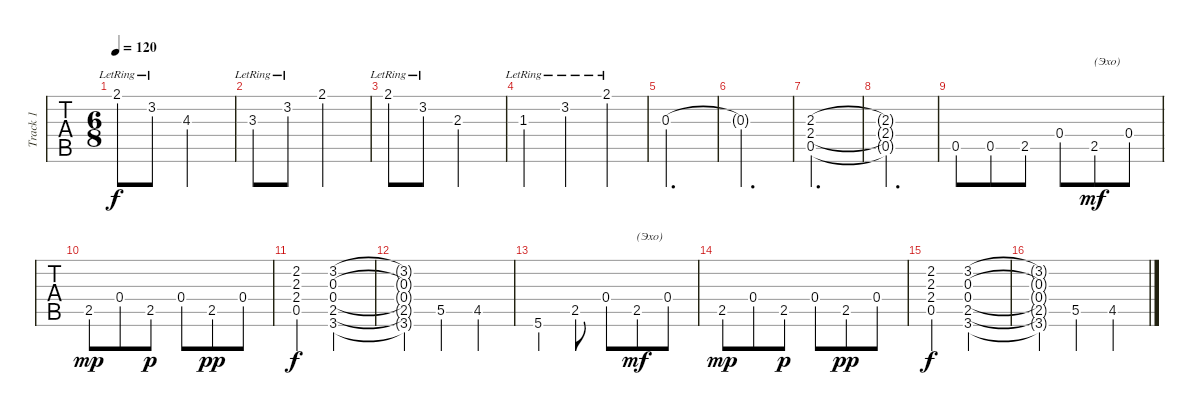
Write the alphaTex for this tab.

\track ("Track 1" "Track 1") {instrument distortionguitar}
\staff {tabs}
\tuning (E4 B3 G3 D3 A2 E2) {hide}
\ts (6 8)
\tempo 120
\clef g2
\ks c
2.1{lr}.8{dy f} 3.2{lr}.8 4.3.2 |
3.3{lr}.8 3.2{lr}.8 2.1.2 |
2.1{lr}.8 3.2{lr}.8 2.3.2 |
1.3{lr}.4 3.2{lr}.4 2.1{lr}.4 |
0.3.2{d} |
0.3{t}.2{d} |
(2.3 2.4 0.5).2{d} |
(2.3{t} 2.4{t} 0.5{t}).2{d} |
0.5.8 0.5.8 2.5.8 0.4.8 2.5.8{txt "(Эхо)" dy mf} 0.4.8 |
2.5.8{dy mp} 0.4.8 2.5.8{dy p} 0.4.8 2.5.8{dy pp} 0.4.8 |
(2.2 2.3 2.4 0.5).4{dy f} (3.2 0.3 0.4 2.5 3.6).2 |
(3.2{t} 0.3{t} 0.4{t} 2.5{t} 3.6{t}).4 5.5.4 4.5.4 |
5.6.4 2.5.8 0.4.8 2.5.8{txt "(Эхо)" dy mf} 0.4.8 |
2.5.8{dy mp} 0.4.8 2.5.8{dy p} 0.4.8 2.5.8{dy pp} 0.4.8 |
(2.2 2.3 2.4 0.5).4{dy f} (3.2 0.3 0.4 2.5 3.6).2 |
(3.2{t} 0.3{t} 0.4{t} 2.5{t} 3.6{t}).4 5.5.4 4.5.4
